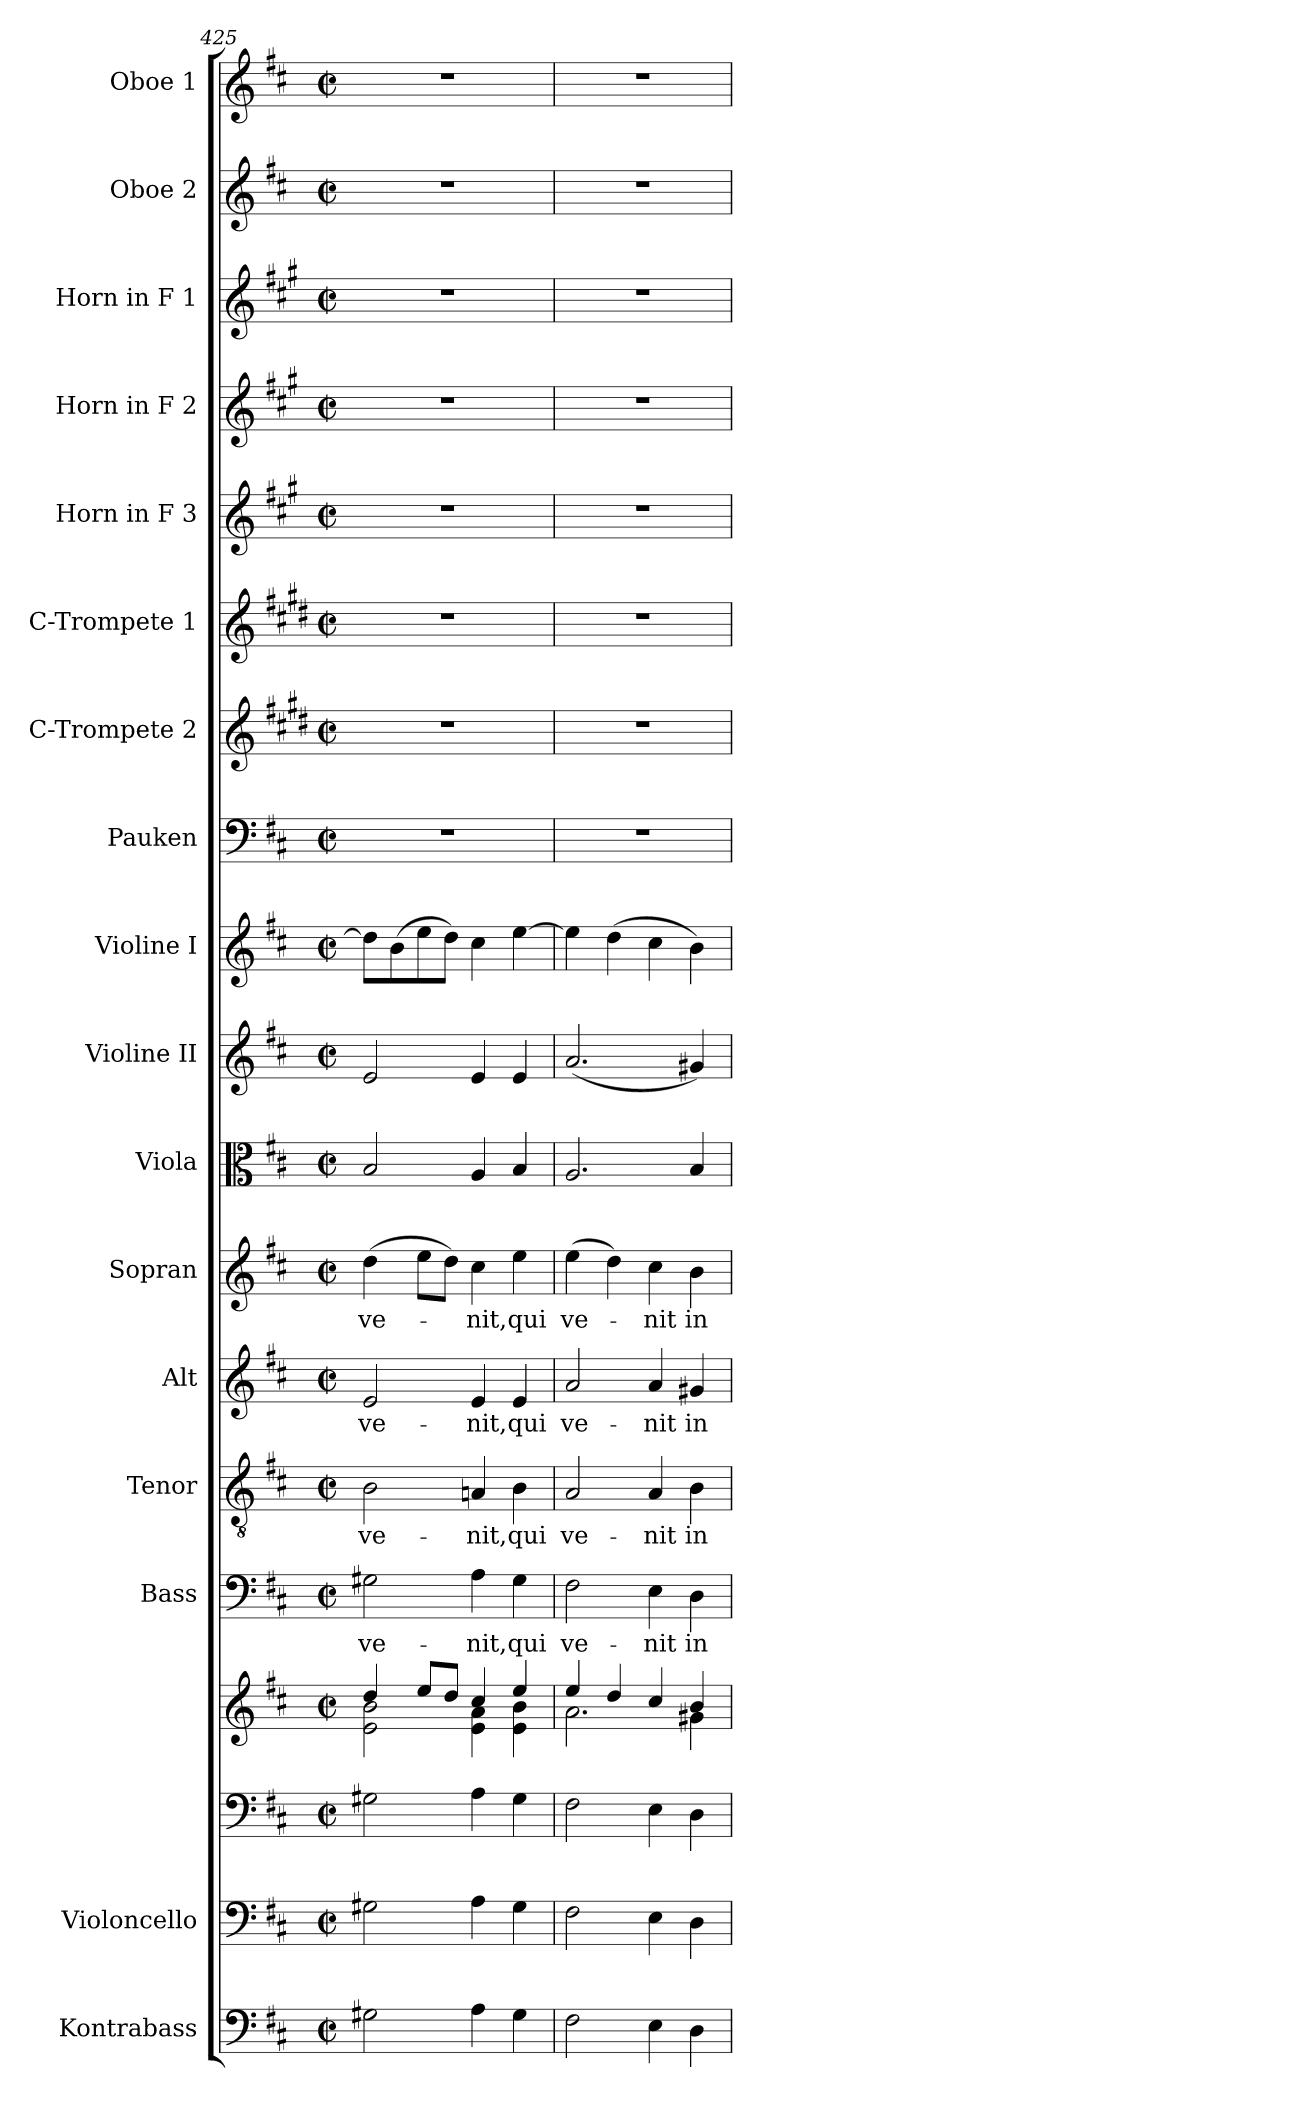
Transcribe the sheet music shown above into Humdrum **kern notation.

**kern	**kern	**kern	**kern	**kern	**text	**kern	**text	**kern	**text	**kern	**text	**kern	**kern	**kern	**kern	**kern	**kern	**kern	**kern	**kern	**kern	**kern
*part18	*part17	*part16	*part16	*part15	*part15	*part14	*part14	*part13	*part13	*part12	*part12	*part11	*part10	*part9	*part8	*part7	*part6	*part5	*part4	*part3	*part2	*part1
*staff19	*staff18	*staff17	*staff16	*staff15	*staff15	*staff14	*staff14	*staff13	*staff13	*staff12	*staff12	*staff11	*staff10	*staff9	*staff8	*staff7	*staff6	*staff5	*staff4	*staff3	*staff2	*staff1
*I"Kontrabass	*I"Violoncello	*	*	*I"Bass	*	*I"Tenor	*	*I"Alt	*	*I"Sopran	*	*I"Viola	*I"Violine II	*I"Violine I	*I"Pauken	*I"C-Trompete 2	*I"C-Trompete 1	*I"Horn in F 3	*I"Horn in F 2	*I"Horn in F 1	*I"Oboe 2	*I"Oboe 1
*I'Kb.	*I'Vc.	*	*	*I'B.	*	*I'T.	*	*I'A.	*	*I'S.	*	*I'Vla.	*I'Vl. II	*I'Vl. I	*I'Pk.	*I'C Trp. 2	*I'C Trp. 1	*	*	*	*I'Ob. 2	*I'Ob. 1
*clefF4	*clefF4	*clefF4	*clefG2	*clefF4	*	*clefGv2	*	*clefG2	*	*clefG2	*	*clefC3	*clefG2	*clefG2	*clefF4	*clefG2	*clefG2	*clefG2	*clefG2	*clefG2	*clefG2	*clefG2
*ITrd7c12	*	*	*	*	*	*	*	*	*	*	*	*	*	*	*	*ITrd1c2	*ITrd1c2	*ITrd4c7	*ITrd4c7	*ITrd4c7	*	*
*k[f#c#]	*k[f#c#]	*k[f#c#]	*k[f#c#]	*k[f#c#]	*	*k[f#c#]	*	*k[f#c#]	*	*k[f#c#]	*	*k[f#c#]	*k[f#c#]	*k[f#c#]	*k[f#c#]	*k[f#c#]	*k[f#c#]	*k[f#c#]	*k[f#c#]	*k[f#c#]	*k[f#c#]	*k[f#c#]
*D:	*D:	*D:	*D:	*D:	*	*D:	*	*D:	*	*D:	*	*D:	*D:	*D:	*D:	*D:	*D:	*D:	*D:	*D:	*D:	*D:
*M2/2	*M2/2	*M2/2	*M2/2	*M2/2	*	*M2/2	*	*M2/2	*	*M2/2	*	*M2/2	*M2/2	*M2/2	*M2/2	*M2/2	*M2/2	*M2/2	*M2/2	*M2/2	*M2/2	*M2/2
*met(c|)	*met(c|)	*met(c|)	*met(c|)	*met(c|)	*	*met(c|)	*	*met(c|)	*	*met(c|)	*	*met(c|)	*met(c|)	*met(c|)	*met(c|)	*met(c|)	*met(c|)	*met(c|)	*met(c|)	*met(c|)	*met(c|)	*met(c|)
=425	=425	=425	=425	=425	=425	=425	=425	=425	=425	=425	=425	=425	=425	=425	=425	=425	=425	=425	=425	=425	=425	=425
*	*	*	*^	*	*	*	*	*	*	*	*	*	*	*	*	*	*	*	*	*	*	*
!	!	!	!	!	!	!LO:LY:b	!	!LO:LY:b	!	!LO:LY:b	!	!LO:LY:b	!	!	!	!	!	!	!	!	!	!	!
2GG#X\	2G#X\	2G#X\	4dd/	2e\ 2b\	2G#X\	ve-	2B\	ve-	2e/	ve-	(>4dd\	ve-	2B/	2e/	8dd\L]	1r	1r	1r	1r	1r	1r	1r	1r
.	.	.	.	.	.	.	.	.	.	.	.	.	.	.	(>8b\	.	.	.	.	.	.	.	.
.	.	.	8ee/L	.	.	.	.	.	.	.	8ee\L	.	.	.	8ee\	.	.	.	.	.	.	.	.
.	.	.	8dd/J	.	.	.	.	.	.	.	8dd\J)	.	.	.	8dd\J)	.	.	.	.	.	.	.	.
!	!	!	!	!	!	!LO:LY:b	!	!LO:LY:b	!	!LO:LY:b	!	!LO:LY:b	!	!	!	!	!	!	!	!	!	!	!
4AA\	4A\	4A\	4cc#/	4e\ 4a\	4A\	-nit,	4An/	-nit,	4e/	-nit,	4cc#\	-nit,	4A/	4e/	4cc#\	.	.	.	.	.	.	.	.
!	!	!	!	!	!	!LO:LY:b	!	!LO:LY:b	!	!LO:LY:b	!	!LO:LY:b	!	!	!	!	!	!	!	!	!	!	!
4GG#\	4G#\	4G#\	4ee/	4e\ 4b\	4G#\	qui	4B\	qui	4e/	qui	4ee\	qui	4B/	4e/	[4ee\	.	.	.	.	.	.	.	.
=426	=426	=426	=426	=426	=426	=426	=426	=426	=426	=426	=426	=426	=426	=426	=426	=426	=426	=426	=426	=426	=426	=426	=426
!	!	!	!	!	!	!LO:LY:b	!	!LO:LY:b	!	!LO:LY:b	!	!LO:LY:b	!	!	!	!	!	!	!	!	!	!	!
2FF#\	2F#\	2F#\	4ee/	2.a\	2F#\	ve-	2A/	ve-	2a/	ve-	(>4ee\	ve-	2.A/	(<2.a/	4ee\]	1r	1r	1r	1r	1r	1r	1r	1r
.	.	.	4dd/	.	.	.	.	.	.	.	4dd\)	.	.	.	(>4dd\	.	.	.	.	.	.	.	.
!	!	!	!	!	!	!LO:LY:b	!	!LO:LY:b	!	!LO:LY:b	!	!LO:LY:b	!	!	!	!	!	!	!	!	!	!	!
4EE\	4E\	4E\	4cc#/	.	4E\	-nit	4A/	-nit	4a/	-nit	4cc#\	-nit	.	.	4cc#\	.	.	.	.	.	.	.	.
!	!	!	!	!	!	!LO:LY:b	!	!LO:LY:b	!	!LO:LY:b	!	!LO:LY:b	!	!	!	!	!	!	!	!	!	!	!
4DD\	4D\	4D\	4b/	4g#X\	4D\	in	4B\	in	4g#X/	in	4b\	in	4B/	4g#X/)	4b\)	.	.	.	.	.	.	.	.
*	*	*	*v	*v	*	*	*	*	*	*	*	*	*	*	*	*	*	*	*	*	*	*	*
=	=	=	=	=	=	=	=	=	=	=	=	=	=	=	=	=	=	=	=	=	=	=
*-	*-	*-	*-	*-	*-	*-	*-	*-	*-	*-	*-	*-	*-	*-	*-	*-	*-	*-	*-	*-	*-	*-
